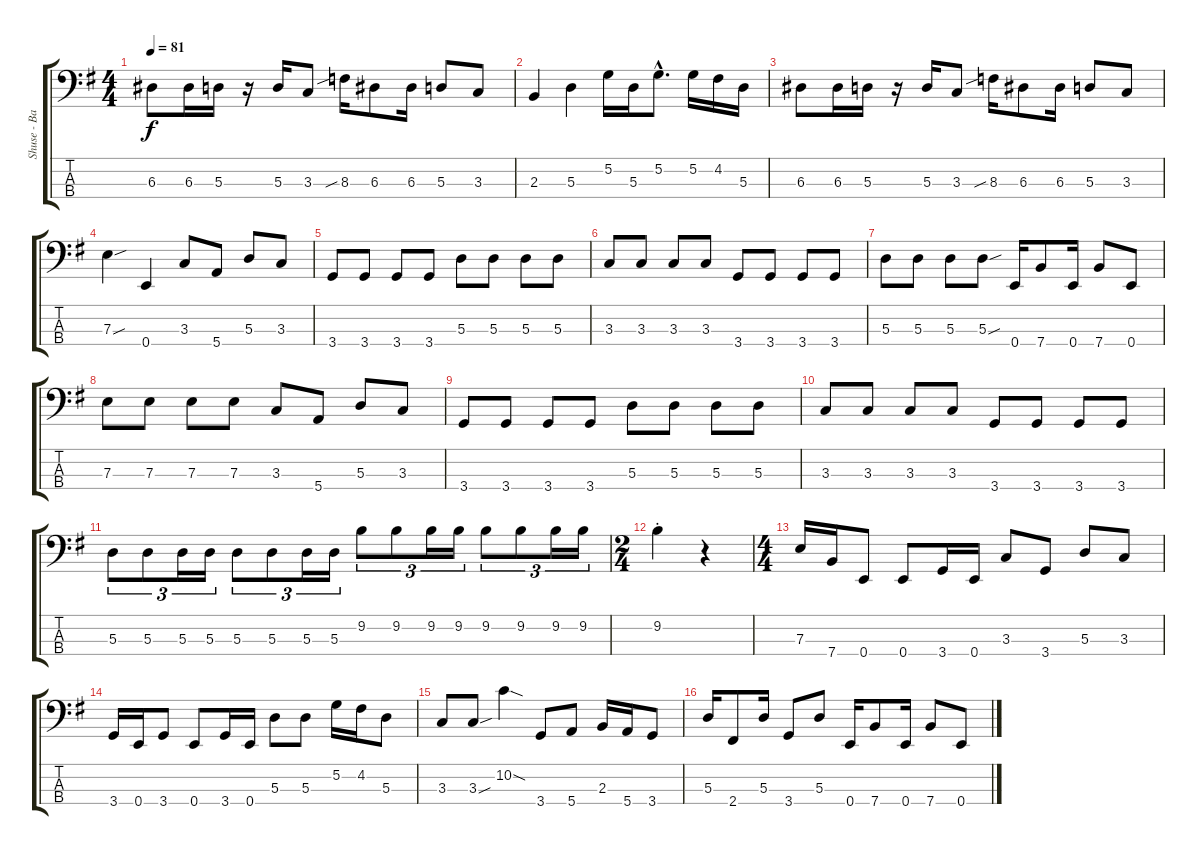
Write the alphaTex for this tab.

\track ("Shuse - Bass" "Shuse - Ba") {instrument electricbasspick}
\staff {score tabs}
\tuning (G2 D2 A1 E1) {hide}
\ts (4 4)
\tempo 81
\clef f4
\ks g
6.3.8{dy f} 6.3.16 5.3.16 r.16 5.3.16 3.3.8 8.3{sib}.16 6.3.8 6.3.16 5.3.8 3.3.8 |
2.3.4 5.3.4 5.2.16 5.3.16 5.2{hac}.8{d} 5.2.16 4.2.16 5.3.16 |
6.3.8 6.3.16 5.3.16 r.16 5.3.16 3.3.8 8.3{sib}.16 6.3.8 6.3.16 5.3.8 3.3.8 |
7.3{sou}.4 0.4.4 3.3.8 5.4.8 5.3.8 3.3.8 |
3.4.8 3.4.8 3.4.8 3.4.8 5.3.8 5.3.8 5.3.8 5.3.8 |
3.3.8 3.3.8 3.3.8 3.3.8 3.4.8 3.4.8 3.4.8 3.4.8 |
5.3.8 5.3.8 5.3.8 5.3{sou}.8 0.4.16 7.4.8 0.4.16 7.4.8 0.4.8 |
7.3.8 7.3.8 7.3.8 7.3.8 3.3.8 5.4.8 5.3.8 3.3.8 |
3.4.8 3.4.8 3.4.8 3.4.8 5.3.8 5.3.8 5.3.8 5.3.8 |
3.3.8 3.3.8 3.3.8 3.3.8 3.4.8 3.4.8 3.4.8 3.4.8 |
5.3.8{tu (3 2)} 5.3.8{tu (3 2)} 5.3.16{tu (3 2)} 5.3.16{tu (3 2)} 5.3.8{tu (3 2)} 5.3.8{tu (3 2)} 5.3.16{tu (3 2)} 5.3.16{tu (3 2)} 9.2.8{tu (3 2)} 9.2.8{tu (3 2)} 9.2.16{tu (3 2)} 9.2.16{tu (3 2)} 9.2.8{tu (3 2)} 9.2.8{tu (3 2)} 9.2.16{tu (3 2)} 9.2.16{tu (3 2)} |
\ts (2 4)
9.2{st}.4 r.4 |
\ts (4 4)
7.3.16 7.4.16 0.4.8 0.4.8 3.4.16 0.4.16 3.3.8 3.4.8 5.3.8 3.3.8 |
3.4.16 0.4.16 3.4.8 0.4.8 3.4.16 0.4.16 5.3.8 5.3.8 5.2.16 4.2.16 5.3.8 |
3.3.8 3.3{sou}.8 10.2{sod}.4 3.4.8 5.4.8 2.3.16 5.4.16 3.4.8 |
5.3.16 2.4.8 5.3.16 3.4.8 5.3.8 0.4.16 7.4.8 0.4.16 7.4.8 0.4.8
